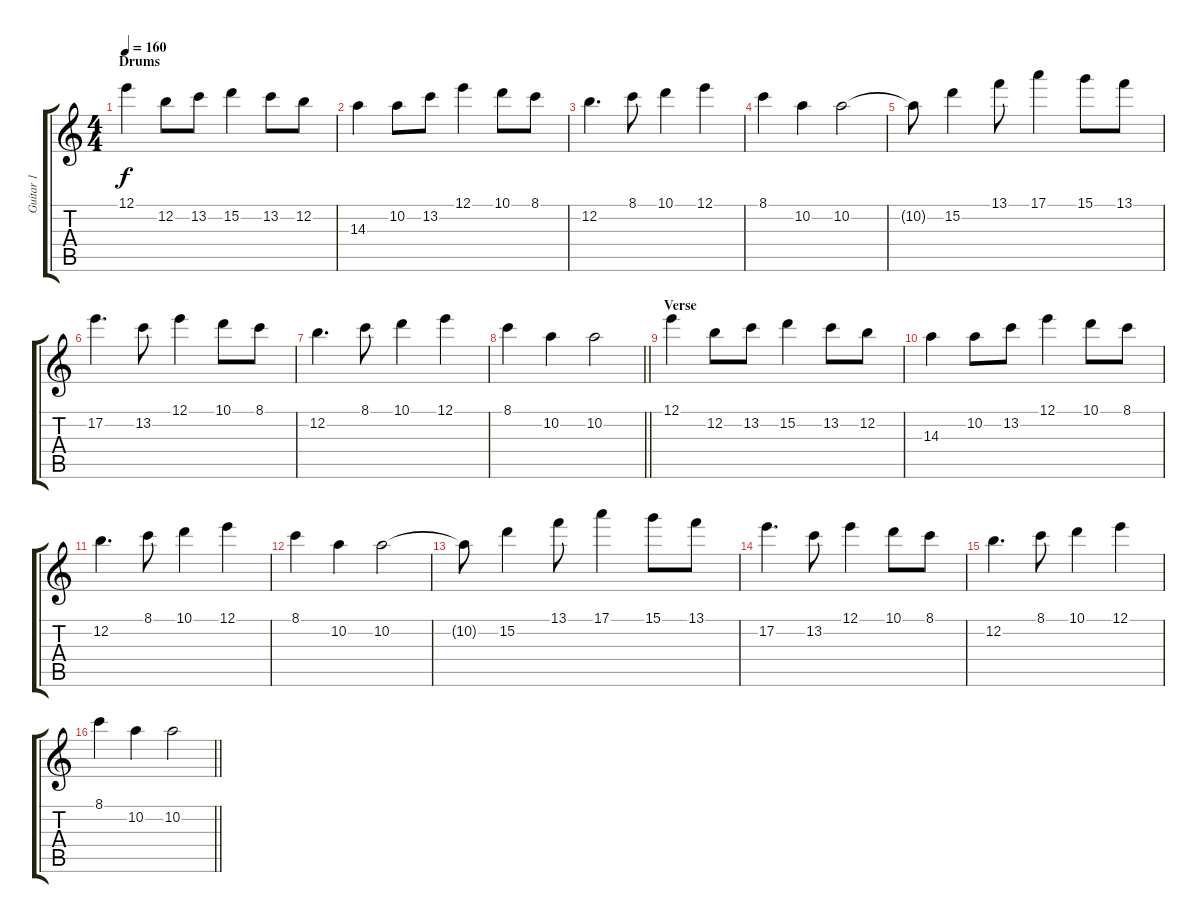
\track ("Guitar 1" "Guitar 1") {instrument acousticguitarnylon}
\staff {score tabs}
\tuning (E4 B3 G3 D3 A2 E2) {hide}
\ts (4 4)
\section ("" "Drums")
\tempo 160
\clef g2
\ks c
12.1.4{dy f} 12.2.8 13.2.8 15.2.4 13.2.8 12.2.8 |
14.3.4 10.2.8 13.2.8 12.1.4 10.1.8 8.1.8 |
12.2.4{d} 8.1.8 10.1.4 12.1.4 |
8.1.4 10.2.4 10.2.2 |
10.2{t}.8 15.2.4 13.1.8 17.1.4 15.1.8 13.1.8 |
17.2.4{d} 13.2.8 12.1.4 10.1.8 8.1.8 |
12.2.4{d} 8.1.8 10.1.4 12.1.4 |
\barLineRight lightlight
8.1.4 10.2.4 10.2.2 |
\section ("" "Verse")
12.1.4 12.2.8 13.2.8 15.2.4 13.2.8 12.2.8 |
14.3.4 10.2.8 13.2.8 12.1.4 10.1.8 8.1.8 |
12.2.4{d} 8.1.8 10.1.4 12.1.4 |
8.1.4 10.2.4 10.2.2 |
10.2{t}.8 15.2.4 13.1.8 17.1.4 15.1.8 13.1.8 |
17.2.4{d} 13.2.8 12.1.4 10.1.8 8.1.8 |
12.2.4{d} 8.1.8 10.1.4 12.1.4 |
\barLineRight lightlight
8.1.4 10.2.4 10.2.2
